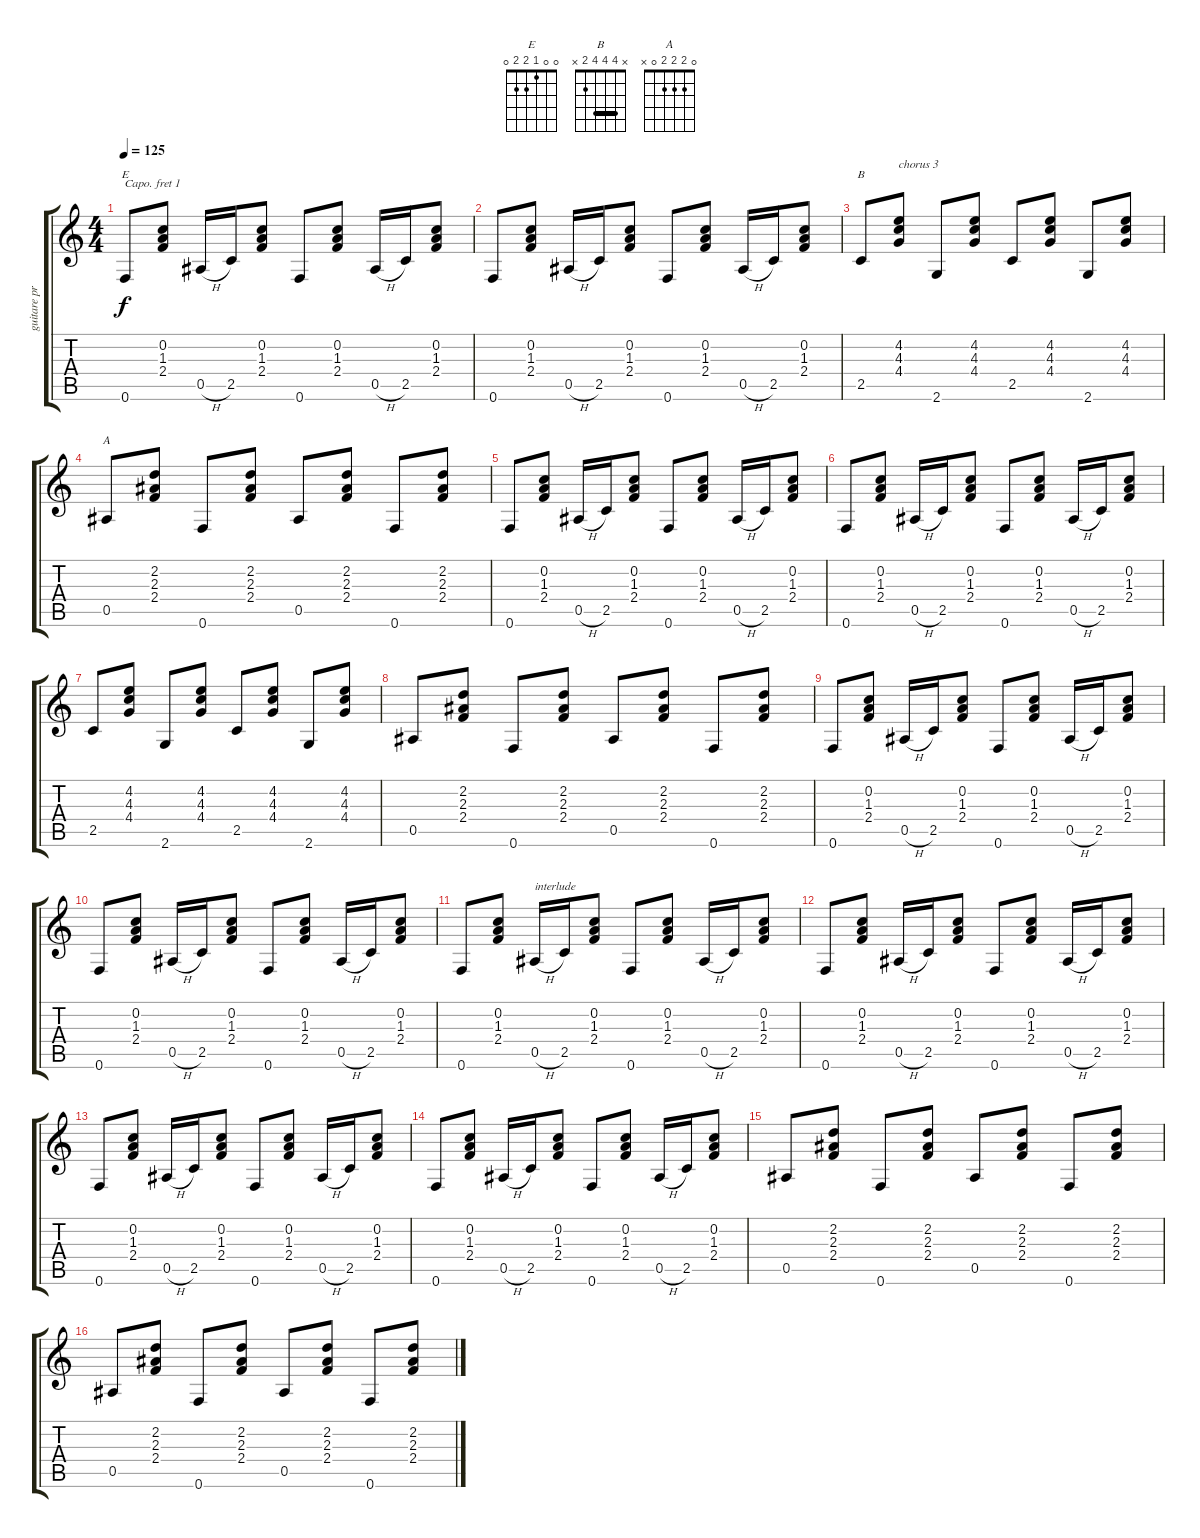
\track ("guitare principale" "guitare pr") {instrument acousticguitarsteel}
\staff {score tabs}
\capo 1
\tuning (E4 B3 G3 D3 A2 E2) {hide}
\chord ("E" 0 0 1 2 2 0)
\chord ("B" x 4 4 4 2 x) {barre 4}
\chord ("A" 0 2 2 2 0 x)
\ts (4 4)
\tempo 125
\clef g2
\ks c
0.6.8{ch "E" dy f} (0.2 1.3 2.4).8 0.5{h}.16 2.5.16 (0.2 1.3 2.4).8 0.6.8 (0.2 1.3 2.4).8 0.5{h}.16 2.5.16 (0.2 1.3 2.4).8 |
0.6.8 (0.2 1.3 2.4).8 0.5{h}.16 2.5.16 (0.2 1.3 2.4).8 0.6.8 (0.2 1.3 2.4).8 0.5{h}.16 2.5.16 (0.2 1.3 2.4).8 |
2.5.8{ch "B"} (4.2 4.3 4.4).8{txt "chorus 3"} 2.6.8 (4.2 4.3 4.4).8 2.5.8 (4.2 4.3 4.4).8 2.6.8 (4.2 4.3 4.4).8 |
0.5.8{ch "A"} (2.2 2.3 2.4).8 0.6.8 (2.2 2.3 2.4).8 0.5.8 (2.2 2.3 2.4).8 0.6.8 (2.2 2.3 2.4).8 |
0.6.8 (0.2 1.3 2.4).8 0.5{h}.16 2.5.16 (0.2 1.3 2.4).8 0.6.8 (0.2 1.3 2.4).8 0.5{h}.16 2.5.16 (0.2 1.3 2.4).8 |
0.6.8 (0.2 1.3 2.4).8 0.5{h}.16 2.5.16 (0.2 1.3 2.4).8 0.6.8 (0.2 1.3 2.4).8 0.5{h}.16 2.5.16 (0.2 1.3 2.4).8 |
2.5.8 (4.2 4.3 4.4).8 2.6.8 (4.2 4.3 4.4).8 2.5.8 (4.2 4.3 4.4).8 2.6.8 (4.2 4.3 4.4).8 |
0.5.8 (2.2 2.3 2.4).8 0.6.8 (2.2 2.3 2.4).8 0.5.8 (2.2 2.3 2.4).8 0.6.8 (2.2 2.3 2.4).8 |
0.6.8 (0.2 1.3 2.4).8 0.5{h}.16 2.5.16 (0.2 1.3 2.4).8 0.6.8 (0.2 1.3 2.4).8 0.5{h}.16 2.5.16 (0.2 1.3 2.4).8 |
0.6.8 (0.2 1.3 2.4).8 0.5{h}.16 2.5.16 (0.2 1.3 2.4).8 0.6.8 (0.2 1.3 2.4).8 0.5{h}.16 2.5.16 (0.2 1.3 2.4).8 |
0.6.8 (0.2 1.3 2.4).8 0.5{h}.16{txt "interlude"} 2.5.16 (0.2 1.3 2.4).8 0.6.8 (0.2 1.3 2.4).8 0.5{h}.16 2.5.16 (0.2 1.3 2.4).8 |
0.6.8 (0.2 1.3 2.4).8 0.5{h}.16 2.5.16 (0.2 1.3 2.4).8 0.6.8 (0.2 1.3 2.4).8 0.5{h}.16 2.5.16 (0.2 1.3 2.4).8 |
0.6.8 (0.2 1.3 2.4).8 0.5{h}.16 2.5.16 (0.2 1.3 2.4).8 0.6.8 (0.2 1.3 2.4).8 0.5{h}.16 2.5.16 (0.2 1.3 2.4).8 |
0.6.8 (0.2 1.3 2.4).8 0.5{h}.16 2.5.16 (0.2 1.3 2.4).8 0.6.8 (0.2 1.3 2.4).8 0.5{h}.16 2.5.16 (0.2 1.3 2.4).8 |
0.5.8 (2.2 2.3 2.4).8 0.6.8 (2.2 2.3 2.4).8 0.5.8 (2.2 2.3 2.4).8 0.6.8 (2.2 2.3 2.4).8 |
0.5.8 (2.2 2.3 2.4).8 0.6.8 (2.2 2.3 2.4).8 0.5.8 (2.2 2.3 2.4).8 0.6.8 (2.2 2.3 2.4).8
